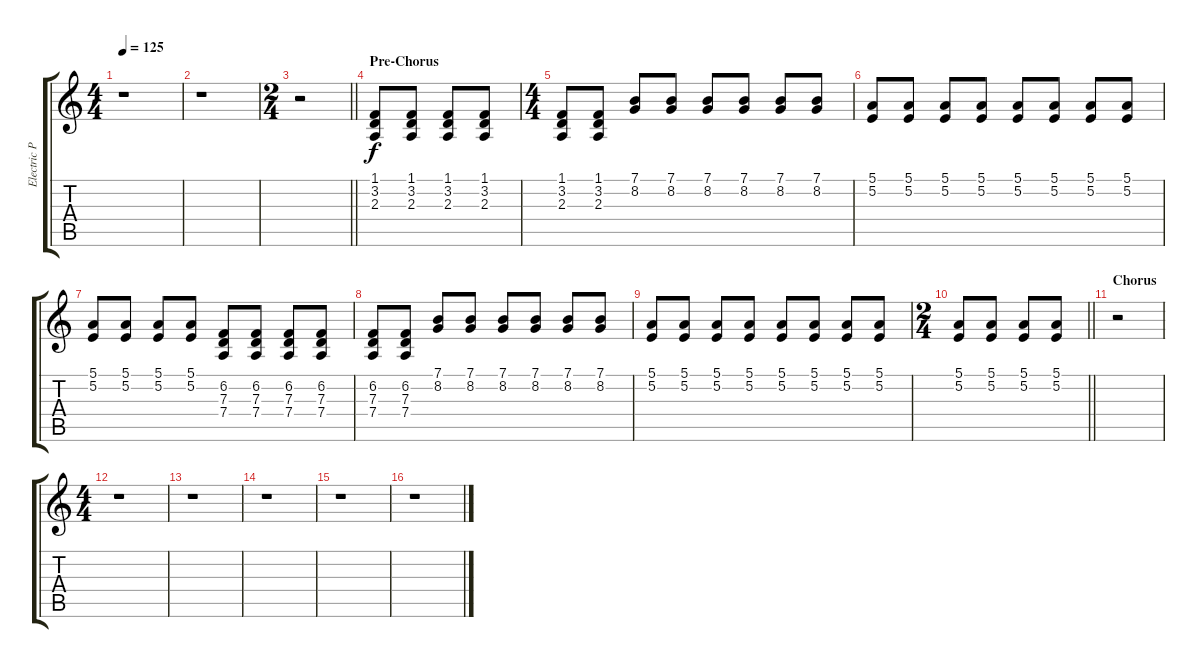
\track ("Electric Piano" "Electric P") {instrument electricgrandpiano}
\staff {score tabs}
\tuning (E4 B3 G3 D3 A2 E2) {hide}
\ts (4 4)
\tempo 125
\clef g2
\ks c
r.1{dy f} |
r.1 |
\ts (2 4)
\barLineRight lightlight
r.2 |
\section ("" "Pre-Chorus")
(1.1 3.2 2.3).8 (1.1 3.2 2.3).8 (1.1 3.2 2.3).8 (1.1 3.2 2.3).8 |
\ts (4 4)
(1.1 3.2 2.3).8 (1.1 3.2 2.3).8 (7.1 8.2).8 (7.1 8.2).8 (7.1 8.2).8 (7.1 8.2).8 (7.1 8.2).8 (7.1 8.2).8 |
(5.1 5.2).8 (5.1 5.2).8 (5.1 5.2).8 (5.1 5.2).8 (5.1 5.2).8 (5.1 5.2).8 (5.1 5.2).8 (5.1 5.2).8 |
(5.1 5.2).8 (5.1 5.2).8 (5.1 5.2).8 (5.1 5.2).8 (6.2 7.3 7.4).8 (6.2 7.3 7.4).8 (6.2 7.3 7.4).8 (6.2 7.3 7.4).8 |
(6.2 7.3 7.4).8 (6.2 7.3 7.4).8 (7.1 8.2).8 (7.1 8.2).8 (7.1 8.2).8 (7.1 8.2).8 (7.1 8.2).8 (7.1 8.2).8 |
(5.1 5.2).8 (5.1 5.2).8 (5.1 5.2).8 (5.1 5.2).8 (5.1 5.2).8 (5.1 5.2).8 (5.1 5.2).8 (5.1 5.2).8 |
\ts (2 4)
\barLineRight lightlight
(5.1 5.2).8 (5.1 5.2).8 (5.1 5.2).8 (5.1 5.2).8 |
\section ("" "Chorus")
r.2 |
\ts (4 4)
r.1 |
r.1 |
r.1 |
r.1 |
r.1
